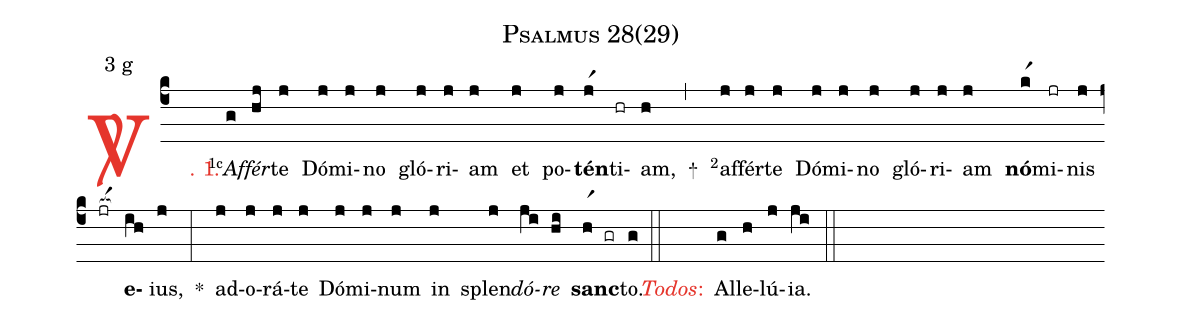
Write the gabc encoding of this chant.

name: Psalmus 28(29);
mode: 3;
mode-differentia: g;
%%
(c4)

<c><sp>V/</sp>. 1.</c>() <v>\VSup{1c}</v><i>Af</i>(g)<i>fér</i>(hj)te(j) Dó(j)mi(j)no(j) gló(j)ri(j)am(j) et(j) po(j)<b>tén</b>(jr1)ti(hr)am,(h) +(,) <v>\VSup{2}</v>af(j)fér(j)te(j) Dó(j)mi(j)no(j) gló(j)ri(j)am(j) <b>nó</b>(kr1)mi(jr)nis(j) <nlba>(jr[ocba:1{])<b>e</b></nlba>(ih[ocba:0}])ius,(j) *(:) ad(j)o(j)rá(j)te(j) Dó(j)mi(j)num(j) in(j) splen(j)<i>dó</i>(ji)<i>re</i>(hi) <b>sanc</b>(hr1 gr)to.(g) (::)

<nlba><c><i>Todos</i>:</c>() Al</nlba>(g)le(h)lú(j)ia.(ji) (::)
